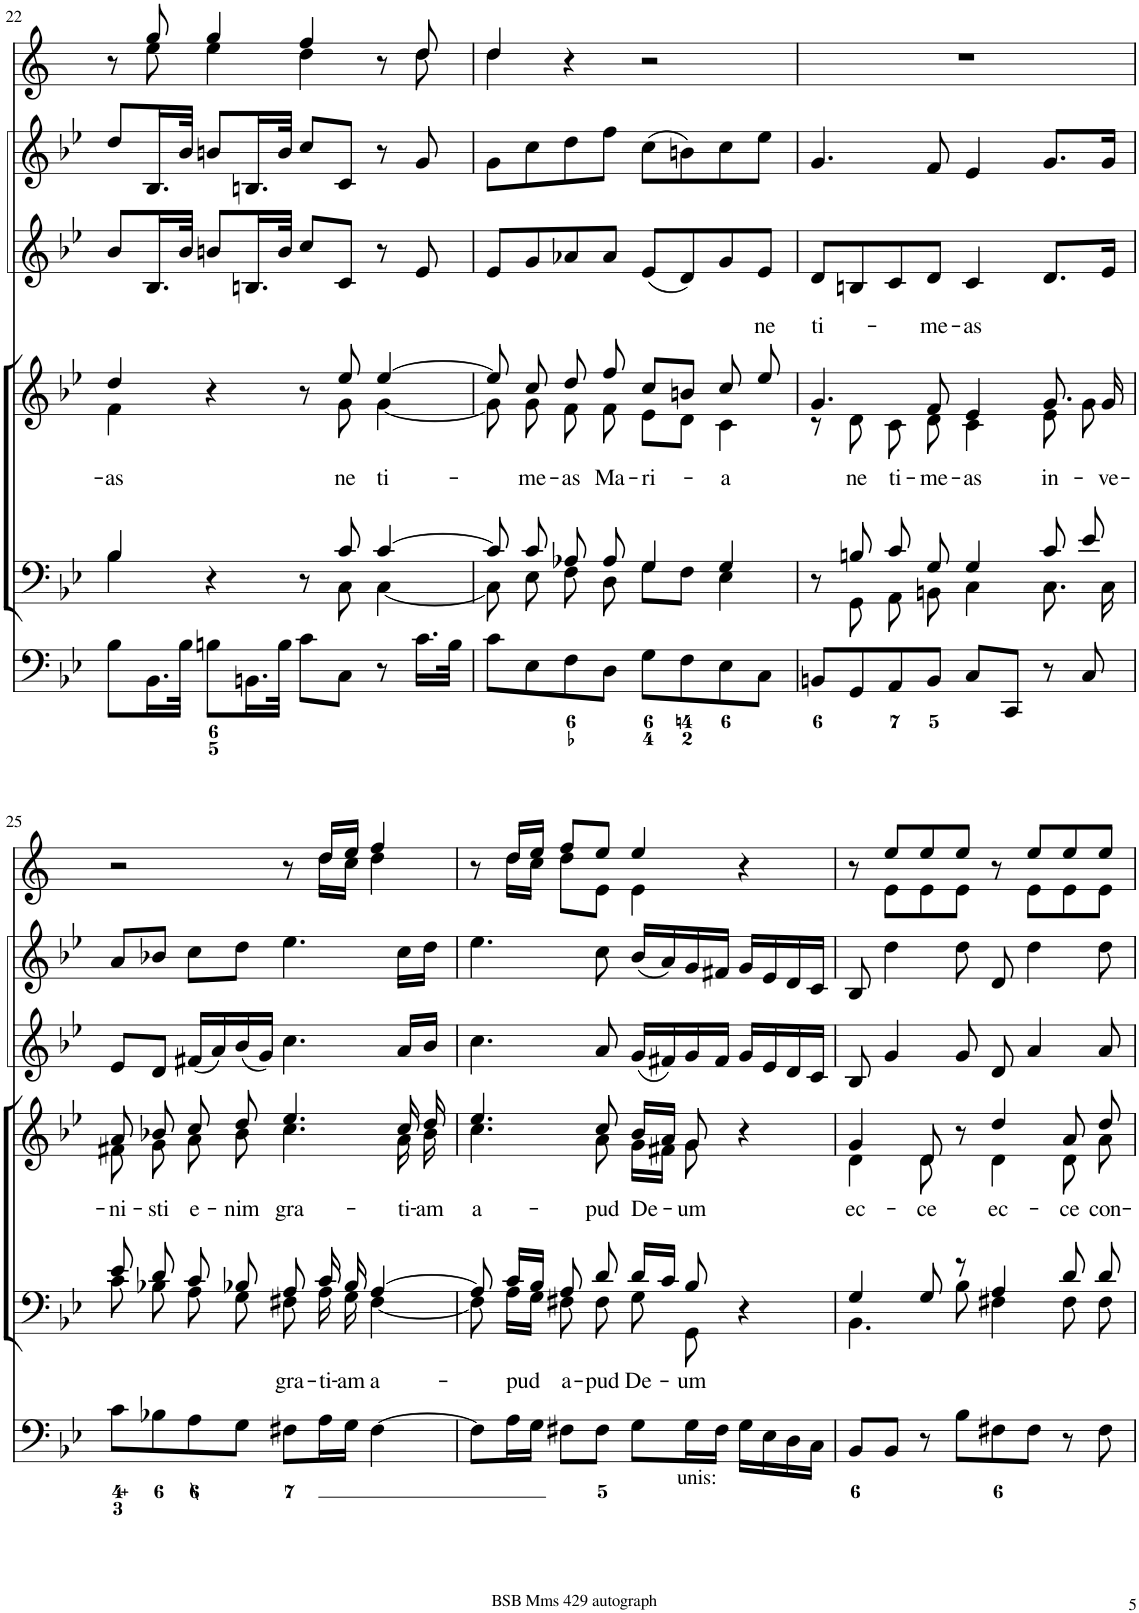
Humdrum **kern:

**kern	**kern	**text	**kern	**text	**kern	**kern	**kern
*part6	*part5	*part5	*part4	*part4	*part3	*part2	*part1
*staff6	*staff5	*staff5	*staff4	*staff4	*staff3	*staff2	*staff1
*I"Organ	*I"Voice	*	*I"Voice	*	*I"Violin	*I"Violin	*I"Clarini in B[b]
*	*	*	*	*	*I'Vln	*I'Vln	*
!!LO:PB:g=z
*clefF4	*clefF4	*	*clefG2	*	*clefG2	*clefG2	*clefG2
*	*	*	*	*	*	*	*Trd1c2
*k[b-e-]	*k[b-e-]	*	*k[b-e-]	*	*k[b-e-]	*k[b-e-]	*k[]
*M4/4	*M4/4	*	*M4/4	*	*M4/4	*M4/4	*M4/4
*met(c)	*met(c)	*	*met(c)	*	*met(c)	*met(c)	*met(c)
=22	=22	=22	=22	=22	=22	=22	=22
*	*^	*	*	*	*	*	*
!	!	!	!	!	!LO:LY:b	!	!	!
*	*	*	*	*^	*	*	*	*^
8B-\L	4B-/	4B-\	.	4dd/	4f\	-as	8b-/L	8dd/L	8r	8ryy
16.BB-\L	.	.	.	.	.	.	16.B-/L	16.B-/L	8gg/	8ee\
32B-\JJk	.	.	.	.	.	.	32b-/JJk	32b-/JJk	.	.
8Bn\L	4r	4.ryy	.	4r	4.ryy	.	8bn/L	8bn/L	4gg/	4ee\
16.BBn\L	.	.	.	.	.	.	16.Bn/L	16.Bn/L	.	.
32B\JJk	.	.	.	.	.	.	32b/JJk	32b/JJk	.	.
8c\L	8r	.	.	8r	.	.	8cc/L	8cc/L	4ff/	4dd\
!	!	!	!	!	!	!LO:LY:b	!	!	!	!
8C\J	8c/	8C\	.	8ee-/	8g\	ne	8c/J	8c/J	.	.
!	!	!	!	!	!	!LO:LY:b	!	!	!	!
8r	[4c/	[4C\	.	[4ee-/	[4g\	ti-	8r	8r	8r	8ryy
16.c\LL	.	.	.	.	.	.	8e-/	8g/	8dd/	8dd\
32B\JJk	.	.	.	.	.	.	.	.	.	.
=23	=23	=23	=23	=23	=23	=23	=23	=23	=23	=23
8c\L	8c/]	8C\]	.	8ee-/]	8g\]	.	8e-/L	8g\L	4dd/	4dd\
!	!	!	!	!	!	!LO:LY:b	!	!	!	!
8E-\	8c/	8E-\	.	8cc/	8g\	-me-	8g/	8cc\	.	.
!	!	!	!	!	!	!LO:LY:b	!	!	!	!
8F\	8A-X/	8F\	.	8dd/	8f\	-as	8a-X/	8dd\	4r	2.ryy
!	!	!	!	!	!	!LO:LY:b	!	!	!	!
8D\J	8A-/	8D\	.	8ff/	8f\	Ma-	8a-/J	8ff\J	.	.
!	!	!	!	!	!	!LO:LY:b	!	!	!	!
8G\L	4G/	8G\L	.	8cc/L	8e-\L	-ri-	(8e-/L	(8cc\L	2r	.
8F\	.	8F\J	.	8bn/J	8d\J	.	8d/)	8bn\)	.	.
!	!	!	!	!	!	!LO:LY:b	!	!	!	!
8E-\	4G/	4E-\	.	8cc/	4c\	-a	8g/	8cc\	.	.
!	!	!	!	!	!	!LO:LY:a	!	!	!	!
8C\J	.	.	.	8ee-/	.	ne	8e-/J	8ee-\J	.	.
*	*	*	*	*	*	*	*	*	*v	*v
=24	=24	=24	=24	=24	=24	=24	=24	=24	=24
!	!	!	!	!	!	!LO:LY:a	!	!	!
8BBn/L	8r	8ryy	.	4.g/	8r	ti-	8d/L	4.g/	1r
!	!	!	!	!	!	!LO:LY:b	!	!	!
8GG/	8Bn/	8GG\	.	.	8d\	ne	8Bn/	.	.
!	!	!	!	!	!	!LO:LY:b	!	!	!
8AA/	8c/	8AA\	.	.	8c\	ti-	8c/	.	.
!	!	!	!	!	!	!LO:LY:a	!	!	!
!	!	!	!	!	!	!LO:LY:b	!	!	!
8BB/J	8G/	8BBn\	.	8f/	8d\	-me-	8d/J	8f/	.
!	!	!	!	!	!	!LO:LY:a	!	!	!
!	!	!	!	!	!	!LO:LY:b	!	!	!
8C/L	4G/	4C\	.	4e-/	4c\	-as	4c/	4e-/	.
8CC/J	.	.	.	.	.	.	.	.	.
!	!	!	!	!	!	!LO:LY:b	!	!	!
8r	8c/	8.C\	.	8.g/	8e-\	in-	8.d/L	8.g/L	.
8C/	8e-/	.	.	.	8g\	.	.	.	.
!	!	!	!	!	!	!LO:LY:b	!	!	!
.	.	16C\	.	16g/	.	-ve-	16e-/Jk	16g/Jk	.
!!LO:LB:g=z
=25	=25	=25	=25	=25	=25	=25	=25	=25	=25
!	!	!	!	!	!	!LO:LY:b	!	!	!
*	*	*	*	*	*	*	*	*	*^
8c\L	8e-/	8c\	.	8a/	8f#X\	-ni-	8e-/L	8a/L	2r	8ryy
!	!	!	!	!	!	!LO:LY:b	!	!	!	!
*	*	*	*	*	*	*	*	*	*v	*v
8B-X\	8d/	8B-X\	.	8b-X/	8g\	-sti	8d/J	8b-X/J	.
!	!	!	!	!	!	!LO:LY:b	!	!	!
8A\	8c/	8A\	.	8cc/	8a\	e-	(16f#X/LL	8cc\L	.
.	.	.	.	.	.	.	16a/)	.	.
!	!	!	!	!	!	!LO:LY:b	!	!	!
8G\J	8B-X/	8G\	.	8dd/	8b-\	-nim	(16b-/	8dd\J	.
.	.	.	.	.	.	.	16g/JJ)	.	.
!	!	!	!LO:LY:b	!	!	!LO:LY:b	!	!	!
8F#X\L	8A/	8F#X\	gra-	4.ee-/	4.cc\	gra-	4.cc\	4.ee-\	8r
!	!	!	!LO:LY:b	!	!	!	!	!	!
*	*	*	*	*	*	*	*	*	*^
16A\L	16c/	16A\	-ti-	.	.	.	.	.	16dd/LL	16dd\LL
!	!	!	!LO:LY:b	!	!	!	!	!	!	!
16G\JJ	16B-/	16G\	-am	.	.	.	.	.	16ee/JJ	16cc\JJ
!	!	!	!LO:LY:b	!	!	!	!	!	!	!
[4F#\	[4A/	[4F#\	a-	.	.	.	.	.	4ff/	4dd\
!	!	!	!	!	!	!LO:LY:b	!	!	!	!
.	.	.	.	16cc/	16a\	-ti-	16a/LL	16cc\LL	.	.
!	!	!	!	!	!	!LO:LY:b	!	!	!	!
.	.	.	.	16dd/	16b-\	-am	16b-/JJ	16dd\JJ	.	.
=26	=26	=26	=26	=26	=26	=26	=26	=26	=26	=26
!	!	!	!	!	!	!LO:LY:b	!	!	!	!
8F#\L]	8A/]	8F#\]	.	4.ee-/	4.cc\	a-	4.cc\	4.ee-\	8r	8ryy
!	!	!	!LO:LY:b	!	!	!	!	!	!	!
16A\L	16c/LL	16A\LL	-pud	.	.	.	.	.	16dd/LL	16dd\LL
16G\JJ	16B-/JJ	16G\JJ	.	.	.	.	.	.	16ee/JJ	16cc\JJ
!	!	!	!LO:LY:b	!	!	!	!	!	!	!
8F#X\L	8A/	8F#X\	a-	.	.	.	.	.	8ff/L	8dd\L
!	!	!	!LO:LY:b	!	!	!LO:LY:b	!	!	!	!
8F#\J	8d/	8F#\	-pud	8cc/	8a\	-pud	8a/	8cc\	8ee/J	8e\J
!	!	!	!LO:LY:b	!	!	!LO:LY:b	!	!	!	!
8G\L	16d/LL	8G\	De-	16b-/LL	16g\LL	De-	(16g/LL	(16b-/LL	4ee/	4e\
.	16c/JJ	.	.	16a/JJ	16f#X\JJ	.	16f#X/)	16a/)	.	.
!LO:TX:b:t=unis&colon;	!	!	!	!	!	!	!	!	!	!
!	!	!	!LO:LY:b	!	!	!LO:LY:b	!	!	!	!
16G\L	8B-/	8GG\	-um	8g/	8g\	-um	16g/	16g/	.	.
16F#\JJ	.	.	.	.	.	.	16f#/JJ	16f#X/JJ	.	.
16G\LL	4r	4ryy	.	4r	4ryy	.	16g/LL	16g/LL	4r	4ryy
16E-\	.	.	.	.	.	.	16e-/	16e-/	.	.
16D\	.	.	.	.	.	.	16d/	16d/	.	.
16C\JJ	.	.	.	.	.	.	16c/JJ	16c/JJ	.	.
=27	=27	=27	=27	=27	=27	=27	=27	=27	=27	=27
!	!	!	!	!	!	!LO:LY:b	!	!	!	!
8BB-/L	4G/	4.BB-\	.	4g/	4d\	ec-	8B-/	8B-/	8r	8ryy
8BB-/J	.	.	.	.	.	.	4g/	4dd\	8ee/L	8e\L
!	!	!	!	!	!	!LO:LY:b	!	!	!	!
8r	8G/	.	.	8d/	8d\	-ce	.	.	8ee/	8e\
8B-\L	8r	8B-\	.	8r	8ryy	.	8g/	8dd\	8ee/J	8e\J
!	!	!	!	!	!	!LO:LY:b	!	!	!	!
8F#X\	4A/	4F#X\	.	4dd/	4d\	ec-	8d/	8d/	8r	8ryy
8F#\J	.	.	.	.	.	.	4a/	4dd\	8ee/L	8e\L
!	!	!	!	!	!	!LO:LY:b	!	!	!	!
8r	8d/	8F#\	.	8a/	8d\	-ce	.	.	8ee/	8e\
!	!	!	!	!	!	!LO:LY:b	!	!	!	!
8F#\	8d/	8F#\	.	8dd/	8a\	con-	8a/	8dd\	8ee/J	8e\J
*	*v	*v	*	*	*	*	*	*	*v	*v
*	*	*	*v	*v	*	*	*	*
=	=	=	=	=	=	=	=
*-	*-	*-	*-	*-	*-	*-	*-
